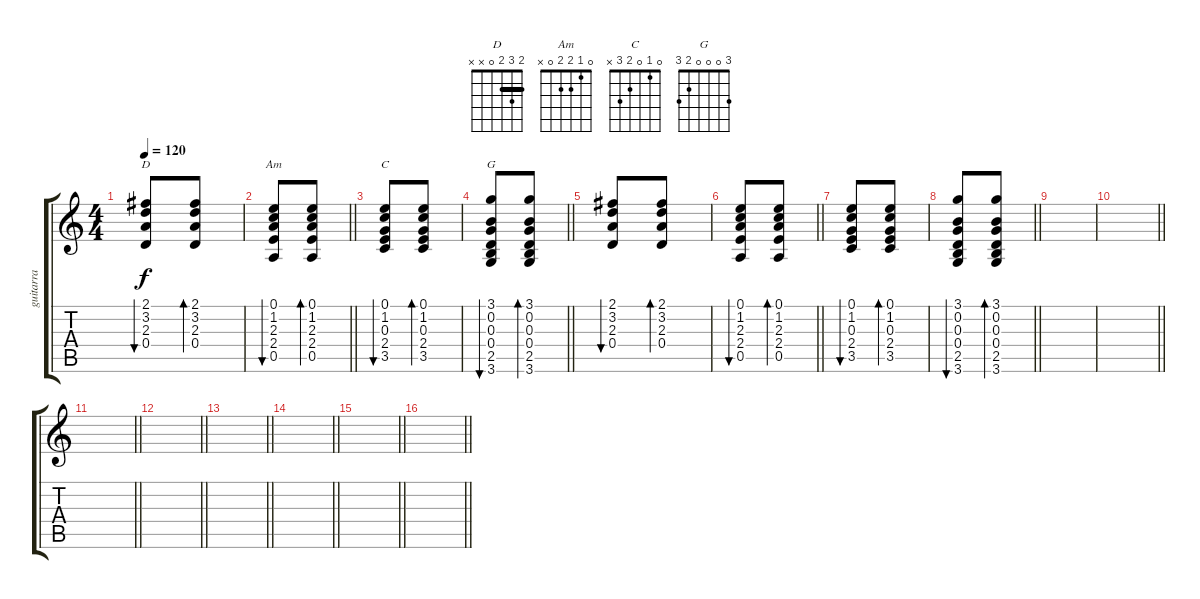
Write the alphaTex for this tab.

\track ("guitarra" "guitarra") {instrument acousticguitarsteel}
\staff {score tabs}
\tuning (E4 B3 G3 D3 A2 E2) {hide}
\chord ("D" 2 3 2 0 x x) {barre 2}
\chord ("Am" 0 1 2 2 0 x)
\chord ("C" 0 1 0 2 3 x)
\chord ("G" 3 0 0 0 2 3)
\ts (4 4)
\tempo 120
\clef g2
\ks c
(2.1 3.2 2.3 0.4).8{bu 60 ch "D" dy f} (2.1 3.2 2.3 0.4).8{bd 60} |
\barLineRight lightlight
(0.1 1.2 2.3 2.4 0.5).8{bu 60 ch "Am"} (0.1 1.2 2.3 2.4 0.5).8{bd 60} |
(0.1 1.2 0.3 2.4 3.5).8{bu 60 ch "C"} (0.1 1.2 0.3 2.4 3.5).8{bd 60} |
\barLineRight lightlight
(3.1 0.2 0.3 0.4 2.5 3.6).8{bu 60 ch "G"} (3.1 0.2 0.3 0.4 2.5 3.6).8{bd 60} |
(2.1 3.2 2.3 0.4).8{bu 60} (2.1 3.2 2.3 0.4).8{bd 60} |
\barLineRight lightlight
(0.1 1.2 2.3 2.4 0.5).8{bu 60} (0.1 1.2 2.3 2.4 0.5).8{bd 60} |
(0.1 1.2 0.3 2.4 3.5).8{bu 60} (0.1 1.2 0.3 2.4 3.5).8{bd 60} |
\barLineRight lightlight
(3.1 0.2 0.3 0.4 2.5 3.6).8{bu 60} (3.1 0.2 0.3 0.4 2.5 3.6).8{bd 60} |
|
\barLineRight lightlight
|
\barLineRight lightlight
|
\barLineRight lightlight
|
\barLineRight lightlight
|
\barLineRight lightlight
|
\barLineRight lightlight
|
\barLineRight lightlight
